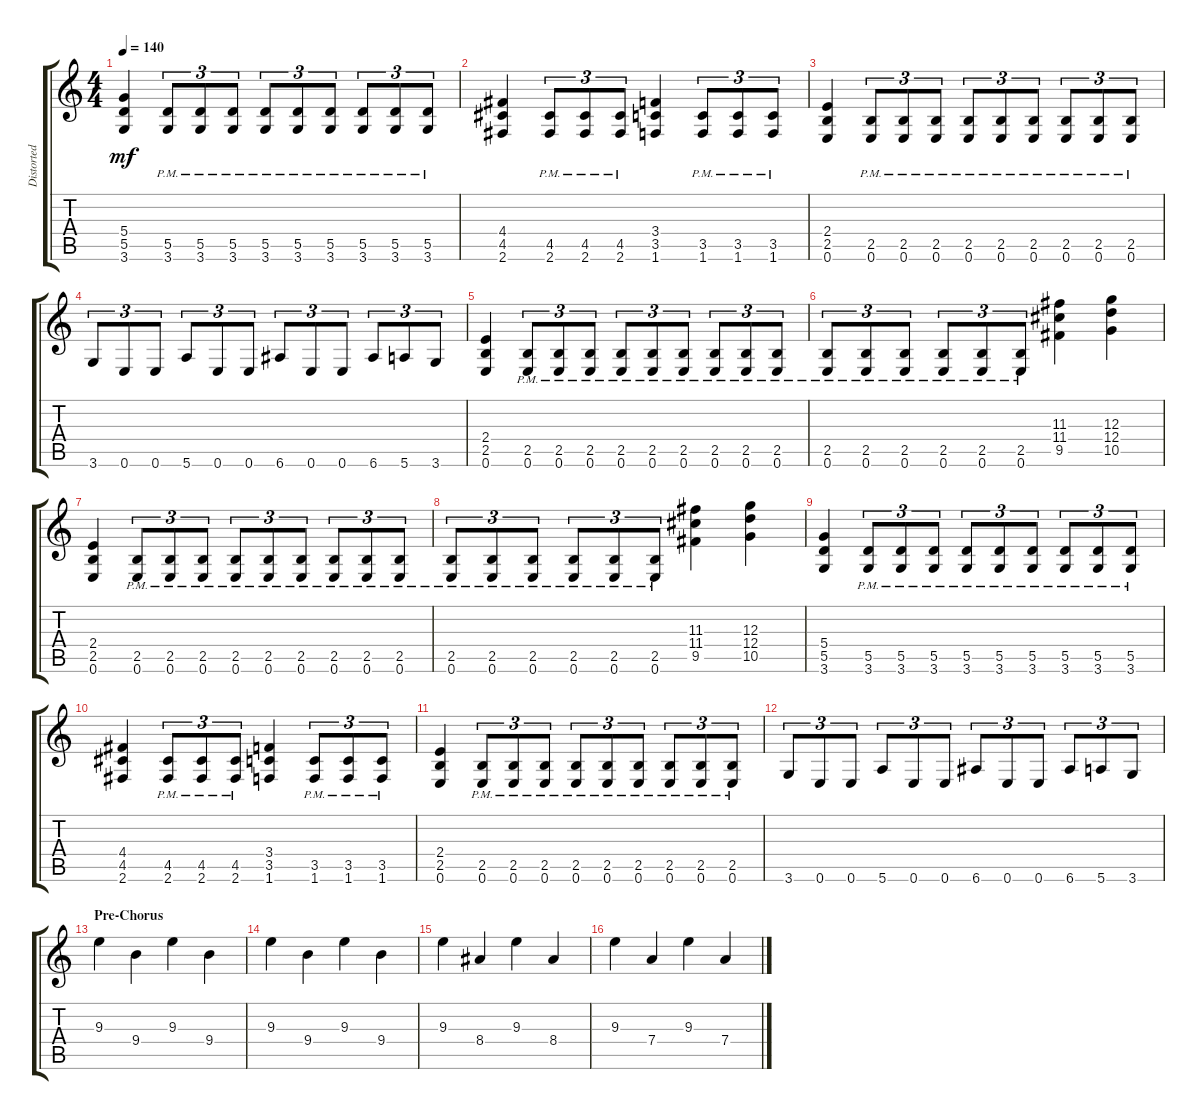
\track ("Distorted Lead" "Distorted ") {instrument distortionguitar}
\staff {score tabs}
\tuning (E4 B3 G3 D3 A2 E2) {hide}
\ts (4 4)
\tempo 140
\clef g2
\ks c
(5.4 5.5 3.6).4{dy mf} (5.5{pm} 3.6{pm}).8{tu (3 2)} (5.5{pm} 3.6{pm}).8{tu (3 2)} (5.5{pm} 3.6{pm}).8{tu (3 2)} (5.5{pm} 3.6{pm}).8{tu (3 2)} (5.5{pm} 3.6{pm}).8{tu (3 2)} (5.5{pm} 3.6{pm}).8{tu (3 2)} (5.5{pm} 3.6{pm}).8{tu (3 2)} (5.5{pm} 3.6{pm}).8{tu (3 2)} (5.5{pm} 3.6{pm}).8{tu (3 2)} |
(4.4 4.5 2.6).4 (4.5{pm} 2.6{pm}).8{tu (3 2)} (4.5{pm} 2.6{pm}).8{tu (3 2)} (4.5{pm} 2.6{pm}).8{tu (3 2)} (3.4 3.5 1.6).4 (3.5{pm} 1.6{pm}).8{tu (3 2)} (3.5{pm} 1.6{pm}).8{tu (3 2)} (3.5{pm} 1.6{pm}).8{tu (3 2)} |
(2.4 2.5 0.6).4 (2.5{pm} 0.6{pm}).8{tu (3 2)} (2.5{pm} 0.6{pm}).8{tu (3 2)} (2.5{pm} 0.6{pm}).8{tu (3 2)} (2.5{pm} 0.6{pm}).8{tu (3 2)} (2.5{pm} 0.6{pm}).8{tu (3 2)} (2.5{pm} 0.6{pm}).8{tu (3 2)} (2.5{pm} 0.6{pm}).8{tu (3 2)} (2.5{pm} 0.6{pm}).8{tu (3 2)} (2.5{pm} 0.6{pm}).8{tu (3 2)} |
3.6.8{tu (3 2)} 0.6.8{tu (3 2)} 0.6.8{tu (3 2)} 5.6.8{tu (3 2)} 0.6.8{tu (3 2)} 0.6.8{tu (3 2)} 6.6.8{tu (3 2)} 0.6.8{tu (3 2)} 0.6.8{tu (3 2)} 6.6.8{tu (3 2)} 5.6.8{tu (3 2)} 3.6.8{tu (3 2)} |
(2.4 2.5 0.6).4 (2.5{pm} 0.6{pm}).8{tu (3 2)} (2.5{pm} 0.6{pm}).8{tu (3 2)} (2.5{pm} 0.6{pm}).8{tu (3 2)} (2.5{pm} 0.6{pm}).8{tu (3 2)} (2.5{pm} 0.6{pm}).8{tu (3 2)} (2.5{pm} 0.6{pm}).8{tu (3 2)} (2.5{pm} 0.6{pm}).8{tu (3 2)} (2.5{pm} 0.6{pm}).8{tu (3 2)} (2.5{pm} 0.6{pm}).8{tu (3 2)} |
(2.5{pm} 0.6{pm}).8{tu (3 2)} (2.5{pm} 0.6{pm}).8{tu (3 2)} (2.5{pm} 0.6{pm}).8{tu (3 2)} (2.5{pm} 0.6{pm}).8{tu (3 2)} (2.5{pm} 0.6{pm}).8{tu (3 2)} (2.5{pm} 0.6{pm}).8{tu (3 2)} (11.3 11.4 9.5).4 (12.3 12.4 10.5).4 |
(2.4 2.5 0.6).4 (2.5{pm} 0.6{pm}).8{tu (3 2)} (2.5{pm} 0.6{pm}).8{tu (3 2)} (2.5{pm} 0.6{pm}).8{tu (3 2)} (2.5{pm} 0.6{pm}).8{tu (3 2)} (2.5{pm} 0.6{pm}).8{tu (3 2)} (2.5{pm} 0.6{pm}).8{tu (3 2)} (2.5{pm} 0.6{pm}).8{tu (3 2)} (2.5{pm} 0.6{pm}).8{tu (3 2)} (2.5{pm} 0.6{pm}).8{tu (3 2)} |
(2.5{pm} 0.6{pm}).8{tu (3 2)} (2.5{pm} 0.6{pm}).8{tu (3 2)} (2.5{pm} 0.6{pm}).8{tu (3 2)} (2.5{pm} 0.6{pm}).8{tu (3 2)} (2.5{pm} 0.6{pm}).8{tu (3 2)} (2.5{pm} 0.6{pm}).8{tu (3 2)} (11.3 11.4 9.5).4 (12.3 12.4 10.5).4 |
(5.4 5.5 3.6).4 (5.5{pm} 3.6{pm}).8{tu (3 2)} (5.5{pm} 3.6{pm}).8{tu (3 2)} (5.5{pm} 3.6{pm}).8{tu (3 2)} (5.5{pm} 3.6{pm}).8{tu (3 2)} (5.5{pm} 3.6{pm}).8{tu (3 2)} (5.5{pm} 3.6{pm}).8{tu (3 2)} (5.5{pm} 3.6{pm}).8{tu (3 2)} (5.5{pm} 3.6{pm}).8{tu (3 2)} (5.5{pm} 3.6{pm}).8{tu (3 2)} |
(4.4 4.5 2.6).4 (4.5{pm} 2.6{pm}).8{tu (3 2)} (4.5{pm} 2.6{pm}).8{tu (3 2)} (4.5{pm} 2.6{pm}).8{tu (3 2)} (3.4 3.5 1.6).4 (3.5{pm} 1.6{pm}).8{tu (3 2)} (3.5{pm} 1.6{pm}).8{tu (3 2)} (3.5{pm} 1.6{pm}).8{tu (3 2)} |
(2.4 2.5 0.6).4 (2.5{pm} 0.6{pm}).8{tu (3 2)} (2.5{pm} 0.6{pm}).8{tu (3 2)} (2.5{pm} 0.6{pm}).8{tu (3 2)} (2.5{pm} 0.6{pm}).8{tu (3 2)} (2.5{pm} 0.6{pm}).8{tu (3 2)} (2.5{pm} 0.6{pm}).8{tu (3 2)} (2.5{pm} 0.6{pm}).8{tu (3 2)} (2.5{pm} 0.6{pm}).8{tu (3 2)} (2.5{pm} 0.6{pm}).8{tu (3 2)} |
3.6.8{tu (3 2)} 0.6.8{tu (3 2)} 0.6.8{tu (3 2)} 5.6.8{tu (3 2)} 0.6.8{tu (3 2)} 0.6.8{tu (3 2)} 6.6.8{tu (3 2)} 0.6.8{tu (3 2)} 0.6.8{tu (3 2)} 6.6.8{tu (3 2)} 5.6.8{tu (3 2)} 3.6.8{tu (3 2)} |
\section ("" "Pre-Chorus")
9.3.4 9.4.4 9.3.4 9.4.4 |
9.3.4 9.4.4 9.3.4 9.4.4 |
9.3.4 8.4.4 9.3.4 8.4.4 |
9.3.4 7.4.4 9.3.4 7.4.4
